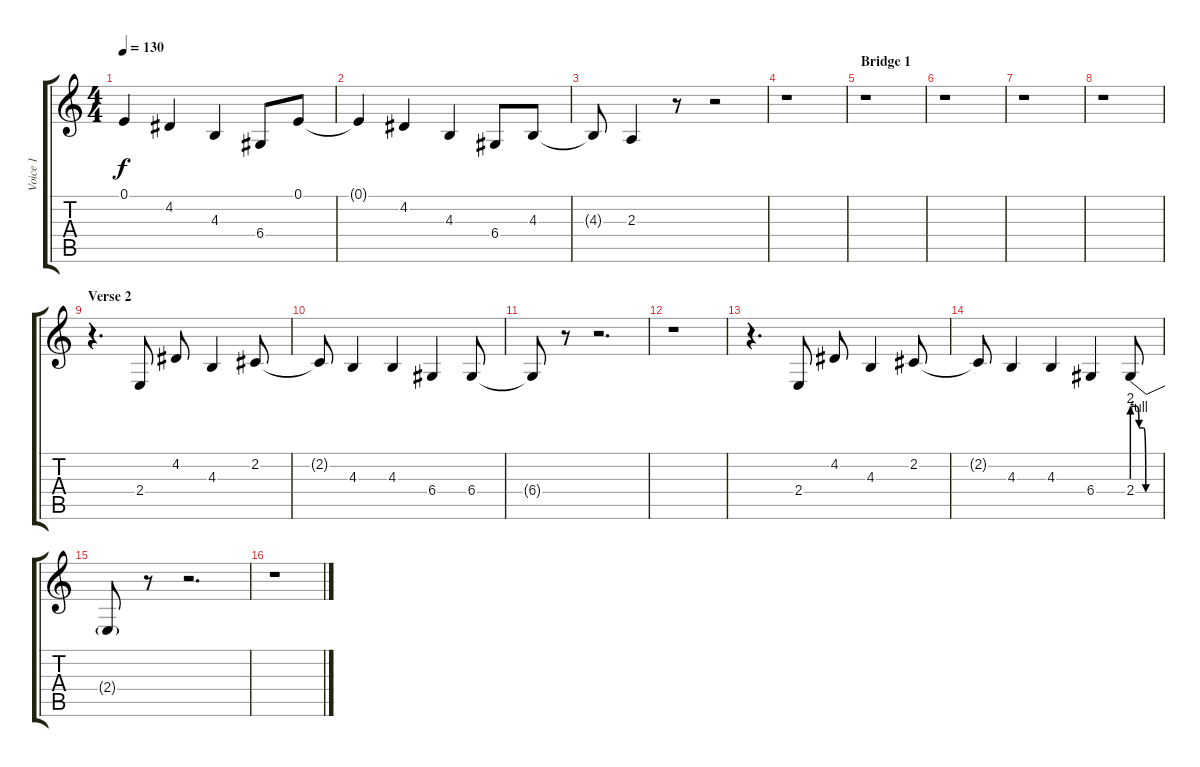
\track ("Voice 1" "Voice 1") {instrument oboe}
\staff {score tabs}
\tuning (E4 B3 G3 D3 A2 E2) {hide}
\ts (4 4)
\tempo 130
\clef g2
\ks c
0.1.4{dy f} 4.2.4 4.3.4 6.4.8 0.1.8 |
0.1{t}.4 4.2.4 4.3.4 6.4.8 4.3.8 |
4.3{t}.8 2.3.4 r.8 r.2 |
r.1 |
\section ("" "Bridge 1")
r.1 |
r.1 |
r.1 |
r.1 |
\section ("" "Verse 2")
r.4{d} 2.4.8 4.2.8 4.3.4 2.2.8 |
2.2{t}.8 4.3.4 4.3.4 6.4.4 6.4.8 |
6.4{t}.8 r.8 r.2{d} |
r.1 |
r.4{d} 2.4.8 4.2.8 4.3.4 2.2.8 |
2.2{t}.8 4.3.4 4.3.4 6.4.4 2.4{be (custom 0 8 10 8 15 4 25 4 30 0 40 0 60 0)}.8 |
2.4{t}.8 r.8 r.2{d} |
r.1
